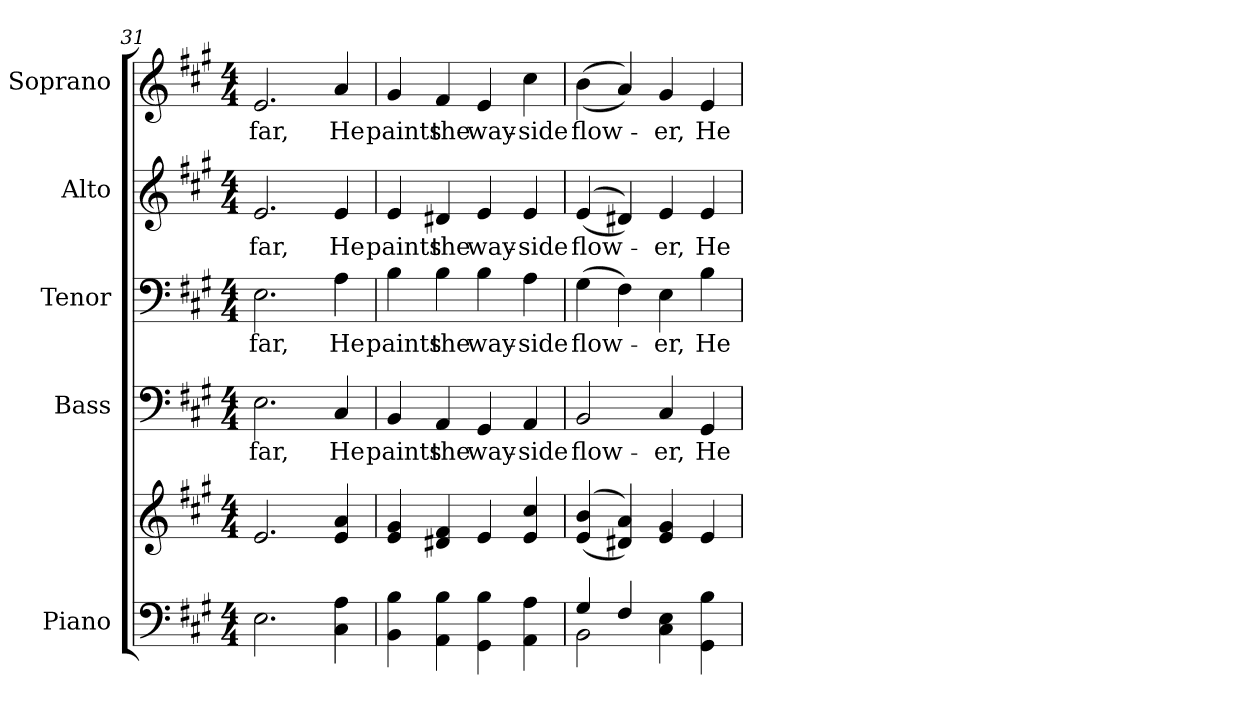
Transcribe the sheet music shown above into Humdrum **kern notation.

**kern	**kern	**kern	**text	**kern	**text	**kern	**text	**kern	**text
*part5	*part5	*part4	*part4	*part3	*part3	*part2	*part2	*part1	*part1
*staff6	*staff5	*staff4	*staff4	*staff3	*staff3	*staff2	*staff2	*staff1	*staff1
*I"Piano	*	*I"Bass	*	*I"Tenor	*	*I"Alto	*	*I"Soprano	*
*I'Pno.	*	*I'B.	*	*I'T.	*	*I'A.	*	*I'S.	*
*clefF4	*clefG2	*clefF4	*	*clefF4	*	*clefG2	*	*clefG2	*
*k[f#c#g#]	*k[f#c#g#]	*k[f#c#g#]	*	*k[f#c#g#]	*	*k[f#c#g#]	*	*k[f#c#g#]	*
*A:	*A:	*A:	*	*A:	*	*A:	*	*A:	*
*M4/4	*M4/4	*M4/4	*	*M4/4	*	*M4/4	*	*M4/4	*
=31	=31	=31	=31	=31	=31	=31	=31	=31	=31
!	!	!	!LO:LY:b:color=#000000	!	!	!	!	!	!
!	!	!	!	!	!LO:LY:b:color=#000000	!	!	!	!
!	!	!	!	!	!	!	!LO:LY:b:color=#000000	!	!
!	!	!	!	!	!	!	!	!	!LO:LY:b:color=#000000
2.Ei\	2.ei/	2.Ei\	far,	2.Ei\	far,	2.ei/	far,	2.ei/	far,
!	!	!	!LO:LY:b:color=#000000	!	!	!	!	!	!
!	!	!	!	!	!LO:LY:b:color=#000000	!	!	!	!
!	!	!	!	!	!	!	!LO:LY:b:color=#000000	!	!
!	!	!	!	!	!	!	!	!	!LO:LY:b:color=#000000
4C#i\ 4Ai	4ei/ 4ai	4C#i/	He	4Ai\	He	4ei/	He	4ai/	He
!!LO:PB:g=z
=32	=32	=32	=32	=32	=32	=32	=32	=32	=32
!	!	!	!LO:LY:b:color=#000000	!	!	!	!	!	!
!	!	!	!	!	!LO:LY:b:color=#000000	!	!	!	!
!	!	!	!	!	!	!	!LO:LY:b:color=#000000	!	!
!	!	!	!	!	!	!	!	!	!LO:LY:b:color=#000000
4BBi\ 4Bi	4ei/ 4g#i	4BBi/	paints	4Bi\	paints	4ei/	paints	4g#i/	paints
!	!	!	!LO:LY:b:color=#000000	!	!	!	!	!	!
!	!	!	!	!	!LO:LY:b:color=#000000	!	!	!	!
!	!	!	!	!	!	!	!LO:LY:b:color=#000000	!	!
!	!	!	!	!	!	!	!	!	!LO:LY:b:color=#000000
4AAi\ 4Bi	4d#Xi/ 4f#i	4AAi/	the	4Bi\	the	4d#Xi/	the	4f#i/	the
!	!	!	!LO:LY:b:color=#000000	!	!	!	!	!	!
!	!	!	!	!	!LO:LY:b:color=#000000	!	!	!	!
!	!	!	!	!	!	!	!LO:LY:b:color=#000000	!	!
!	!	!	!	!	!	!	!	!	!LO:LY:b:color=#000000
4GG#i\ 4Bi	4ei/	4GG#i/	way-	4Bi\	way-	4ei/	way-	4ei/	way-
!	!	!	!LO:LY:b:color=#000000	!	!	!	!	!	!
!	!	!	!	!	!LO:LY:b:color=#000000	!	!	!	!
!	!	!	!	!	!	!	!LO:LY:b:color=#000000	!	!
!	!	!	!	!	!	!	!	!	!LO:LY:b:color=#000000
4AAi\ 4Ai	4ei/ 4cc#i	4AAi/	-side	4Ai\	-side	4ei/	-side	4cc#i\	-side
=33	=33	=33	=33	=33	=33	=33	=33	=33	=33
*^	*	*	*	*	*	*	*	*	*
!	!	!	!	!LO:LY:b:color=#000000	!	!	!	!	!	!
!	!	!	!	!	!	!LO:LY:b:color=#000000	!	!	!	!
!	!	!	!	!	!	!	!	!LO:LY:b:color=#000000	!	!
!	!	!	!	!	!	!	!	!	!	!LO:LY:b:color=#000000
4G#i/	2BBi\	((4ei/ 4bi	2BBi/	flow-	(4G#i\	flow-	((4ei/	flow-	((4bi\	flow-
4F#i/	.	4d#Xi/ 4ai))	.	.	4F#i\)	.	4d#Xi/))	.	4ai/))	.
!	!	!	!	!LO:LY:b:color=#000000	!	!	!	!	!	!
!	!	!	!	!	!	!LO:LY:b:color=#000000	!	!	!	!
!	!	!	!	!	!	!	!	!LO:LY:b:color=#000000	!	!
!	!	!	!	!	!	!	!	!	!	!LO:LY:b:color=#000000
4C#i\ 4Ei	2ryy	4ei/ 4g#i	4C#i/	-er,	4Ei\	-er,	4ei/	-er,	4g#i/	-er,
!	!	!	!	!LO:LY:b:color=#000000	!	!	!	!	!	!
!	!	!	!	!	!	!LO:LY:b:color=#000000	!	!	!	!
!	!	!	!	!	!	!	!	!LO:LY:b:color=#000000	!	!
!	!	!	!	!	!	!	!	!	!	!LO:LY:b:color=#000000
4GG#i\ 4Bi	.	4ei/	4GG#i/	He	4Bi\	He	4ei/	He	4ei/	He
*v	*v	*	*	*	*	*	*	*	*	*
=	=	=	=	=	=	=	=	=	=
*-	*-	*-	*-	*-	*-	*-	*-	*-	*-
